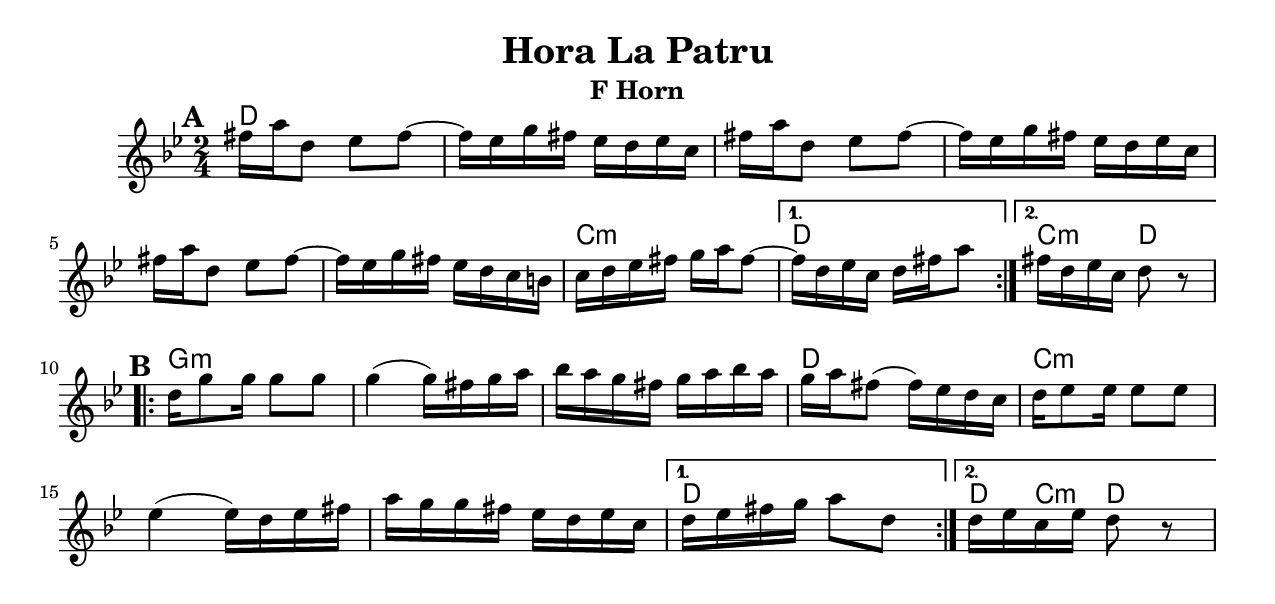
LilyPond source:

\version "2.18.0"
\include "english.ly"
\pointAndClickOff
\paper{
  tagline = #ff
  print-all-headers = ##t
  #(set-paper-size "letter")
}
date = #(strftime "%d-%m-%Y" (localtime (current-time)))

%\markup{ \italic{ \date }  }

%\markup{ Got something to say? }

global = {
  \clef treble
  \key g \minor
  \time 2/4
  \set Score.markFormatter = #format-mark-box-alphabet
}

%#################################### Melody ########################
%melody =  \transpose c d \relative c' {  %transpose for clarinet
melody = \relative c'' {
  \global
  %\partial 16*3 a16 d f   %lead in notes

  \repeat volta 2{
   \mark \default
   fs16 a d,8 ef fs~
   fs16 ef g fs ef d ef c
   fs16 a d,8 ef fs~
   fs16 ef g fs ef d ef c

   fs16 a d,8 ef fs~
   fs16 ef g fs ef d c b
   c16d ef fs g a fs8~
  }
  \alternative {
    {fs16 d ef c d fs a8 }
    {fs16 d ef c d8 r}
  }
  \break
  \repeat volta 2{
   \mark \default
   d16 g8 g16 g8 g
   g4(g16) fs g a
   bf16 a g fs g a bf a
   g16 a fs8(fs16)ef d c|

   d16 ef8 ef16 ef8 ef
   ef4(ef16) d ef fs|
   a16 g g fs ef d ef c
  }
   \alternative {
     { d16 ef fs g a8 d,}
     { d16 ef c ef d8 r}
   }

}
%################################# Lyrics #####################
%\addlyrics{ \set stanza = #"1. " }
%################################# Chords #######################
harmonies = \chordmode {
  d2*6
  c2:m
  d2
  c4:m d4
  %b
  g2*3:m
  d2
  c2*3:m
  d2
  d8 c8:m
  d4
}

\score {
  <<
    \new ChordNames {
      \set chordChanges = ##f
      \harmonies
    }
    \new Staff   \melody
  >>
  \header{
    title= "Hora La Patru"
    subtitle=""
    %composer= "Wallachia"
    instrument = "F Horn"
    arranger= ""
  }
  \layout{indent = 1.0\cm}
  \midi {
    \tempo 4 = 120

    % \midi { }
  }
}
%{
% more verses:
\markup{}
\markup {
  \fill-line {
    \hspace #0.1 % distance from left margin
    \column {
      \line { "1."
	\column {
	  ""
	}
      }
      \hspace #0.2 % vertical distance between verses
      \line { "2."
	\column {
	 ""
	}
      }
    }
    \hspace #0.1  % horiz. distance between columns
    \column {
      \line { "3."
	\column {
	  ""
	}
      }
      \hspace #0.2 % distance between verses
      \line { "4."
	\column {
	 ""
	}
      }
    }
    \hspace #0.1 % distance to right margin
  }
}

%}
